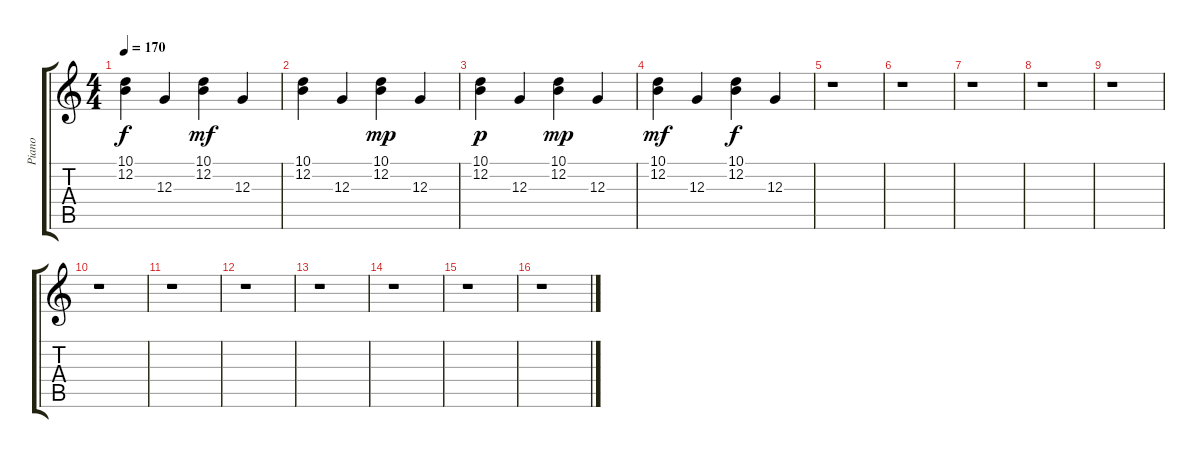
\track ("Piano" "Piano") {instrument acousticgrandpiano}
\staff {score tabs}
\tuning (E4 B3 G3 D3 A2 E2) {hide}
\ts (4 4)
\tempo 170
\clef g2
\ks c
(10.1 12.2).4{dy f} 12.3.4 (10.1 12.2).4{dy mf} 12.3.4 |
(10.1 12.2).4 12.3.4 (10.1 12.2).4{dy mp} 12.3.4 |
(10.1 12.2).4{dy p} 12.3.4 (10.1 12.2).4{dy mp} 12.3.4 |
(10.1 12.2).4{dy mf} 12.3.4 (10.1 12.2).4{dy f} 12.3.4 |
\section ("" "")
r.1 |
r.1 |
r.1 |
r.1 |
r.1 |
r.1 |
r.1 |
r.1 |
\section ("" "")
r.1 |
r.1 |
r.1 |
r.1
